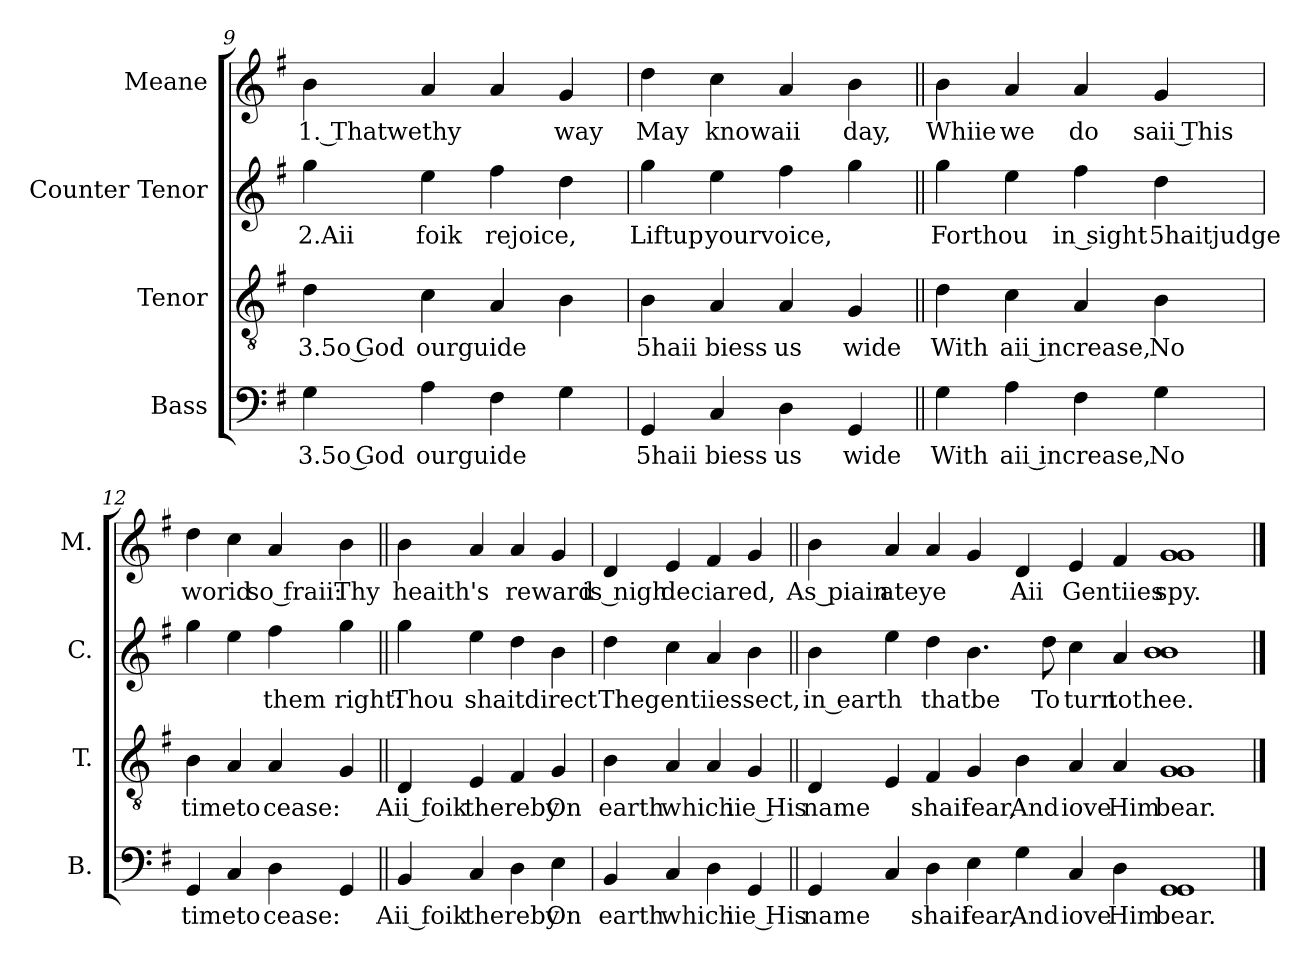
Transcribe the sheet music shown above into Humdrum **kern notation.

**kern	**text	**kern	**text	**kern	**text	**kern	**text
*part4	*part4	*part3	*part3	*part2	*part2	*part1	*part1
*staff4	*staff4	*staff3	*staff3	*staff2	*staff2	*staff1	*staff1
*I"Bass	*	*I"Tenor	*	*I"Counter Tenor	*	*I"Meane	*
*I'B.	*	*I'T.	*	*I'C.	*	*I'M.	*
!!LO:LB:g=z
*clefF4	*	*clefGv2	*	*clefG2	*	*clefG2	*
*k[f#]	*	*k[f#]	*	*k[f#]	*	*k[f#]	*
*G:	*	*G:	*	*G:	*	*G:	*
=9	=9	=9	=9	=9	=9	=9	=9
!LO:N:head=solid	!LO:LY:a:rj	!	!LO:LY:b:rj	!LO:N:head=solid	!LO:LY:b	!LO:N:head=solid	!LO:LY:b:rj
4G\	3.5o God	4d\	3.5o God	4gg\	2.Aii	4b\	1. Thatwethy
!	!LO:LY:a	!LO:N:head=solid	!LO:LY:b	!LO:N:head=solid	!LO:LY:b	!	!
4A\	ourguide	4c\	ourguide	4ee\	foik	4a/	.
!LO:N:head=solid	!	!	!	!LO:N:head=solid	!LO:LY:b	!	!
4F#\	.	4A/	.	4ff#\	rejoice,	4a/	.
!LO:N:head=solid	!	!LO:N:head=solid	!	!	!	!LO:N:head=solid	!LO:LY:b
4G\	.	4B\	.	4dd\	.	4g/	way
=10	=10	=10	=10	=10	=10	=10	=10
!LO:N:head=solid	!LO:LY:a	!LO:N:head=solid	!LO:LY:b	!LO:N:head=solid	!LO:LY:b	!	!LO:LY:b
4GG/	5haii	4B\	5haii	4gg\	Liftup	4dd\	May
!LO:N:head=solid	!LO:LY:a	!	!LO:LY:b	!LO:N:head=solid	!LO:LY:b	!LO:N:head=solid	!LO:LY:b
4C/	biess	4A/	biess	4ee\	yourvoice,	4cc\	knowaii
!	!LO:LY:a	!	!LO:LY:b	!LO:N:head=solid	!	!	!
4D\	us	4A/	us	4ff#\	.	4a/	.
!LO:N:head=solid	!LO:LY:a	!LO:N:head=solid	!LO:LY:b	!LO:N:head=solid	!	!LO:N:head=solid	!LO:LY:b
4GG/	wide	4G/	wide	4gg\	.	4b\	day,
=11||	=11||	=11||	=11||	=11||	=11||	=11||	=11||
!LO:N:head=solid	!LO:LY:a	!	!LO:LY:b	!LO:N:head=solid	!LO:LY:b	!LO:N:head=solid	!LO:LY:b
4G\	With	4d\	With	4gg\	Forthou	4b\	Whiie
!	!LO:LY:a:rj	!LO:N:head=solid	!LO:LY:b:rj	!LO:N:head=solid	!	!	!LO:LY:b
4A\	aii increase,	4c\	aii increase,	4ee\	.	4a/	we
!LO:N:head=solid	!	!	!	!LO:N:head=solid	!LO:LY:b:rj	!	!LO:LY:b
4F#\	.	4A/	.	4ff#\	in sight	4a/	do
!LO:N:head=solid	!LO:LY:a	!LO:N:head=solid	!LO:LY:b	!	!LO:LY:b	!LO:N:head=solid	!LO:LY:b:rj
4G\	No	4B\	No	4dd\	5haitjudge	4g/	saii This
=12	=12	=12	=12	=12	=12	=12	=12
!LO:N:head=solid	!LO:LY:a	!LO:N:head=solid	!LO:LY:b	!LO:N:head=solid	!	!	!LO:LY:b
4GG/	timeto	4B\	timeto	4gg\	.	4dd\	worid
!LO:N:head=solid	!	!	!	!LO:N:head=solid	!	!LO:N:head=solid	!
4C/	.	4A/	.	4ee\	.	4cc\	.
!	!LO:LY:a	!	!LO:LY:b	!LO:N:head=solid	!LO:LY:b	!	!LO:LY:b:rj
4D\	cease:	4A/	cease:	4ff#\	them	4a/	so fraii:
!	!	!LO:N:head=solid	!	!LO:N:head=solid	!LO:LY:b	!LO:N:head=solid	!LO:LY:b
4GG/	.	4G/	.	4gg\	right:	4b\	Thy
=13||	=13||	=13||	=13||	=13||	=13||	=13||	=13||
!LO:N:head=solid	!LO:LY:a:rj	!	!LO:LY:b:rj	!LO:N:head=solid	!LO:LY:b	!LO:N:head=solid	!LO:LY:b
4BB/	Aii foik	4D/	Aii foik	4gg\	Thou	4b\	heaith's
!LO:N:head=solid	!LO:LY:a	!LO:N:head=solid	!LO:LY:b	!LO:N:head=solid	!LO:LY:b	!	!
4C/	thereby	4E/	thereby	4ee\	shaitdirect	4a/	.
!	!	!LO:N:head=solid	!	!	!	!	!LO:LY:b
4D\	.	4F#/	.	4dd\	.	4a/	reward
!LO:N:head=solid	!LO:LY:a	!LO:N:head=solid	!LO:LY:b	!LO:N:head=solid	!	!LO:N:head=solid	!
4E\	On	4G/	On	4b\	.	4g/	.
=14	=14	=14	=14	=14	=14	=14	=14
!LO:N:head=solid	!LO:LY:a	!LO:N:head=solid	!LO:LY:b	!	!LO:LY:b	!	!LO:LY:b:rj
4BB/	earth	4B\	earth	4dd\	Thegentiies	4d/	is nigh
!LO:N:head=solid	!LO:LY:a	!	!LO:LY:b	!LO:N:head=solid	!	!LO:N:head=solid	!LO:LY:b
4C/	which	4A/	which	4cc\	.	4e/	deciared,
!	!	!	!	!	!	!LO:N:head=solid	!
4D\	.	4A/	.	4a/	.	4f#/	.
!LO:N:head=solid	!LO:LY:a:rj	!LO:N:head=solid	!LO:LY:b:rj	!LO:N:head=solid	!LO:LY:b	!LO:N:head=solid	!
4GG/	iie His	4G/	iie His	4b\	sect,	4g/	.
=15||	=15||	=15||	=15||	=15||	=15||	=15||	=15||
!LO:N:head=solid	!LO:LY:a	!	!LO:LY:b	!LO:N:head=solid	!LO:LY:b:rj	!LO:N:head=solid	!LO:LY:b:rj
4GG/	name	4D/	name	4b\	in earth	4b\	As piain
!LO:N:head=solid	!	!LO:N:head=solid	!	!LO:N:head=solid	!	!	!LO:LY:b
4C/	.	4E/	.	4ee\	.	4a/	ateye
!	!LO:LY:a	!LO:N:head=solid	!LO:LY:b	!	!LO:LY:b	!	!
4D\	shaii	4F#/	shaii	4dd\	thatbe	4a/	.
!LO:N:head=solid	!LO:LY:a	!LO:N:head=solid	!LO:LY:b	!LO:N:head=solid	!	!LO:N:head=solid	!
4E\	fear,	4G/	fear,	4.b\	.	4g/	.
!LO:N:head=solid	!LO:LY:a	!LO:N:head=solid	!LO:LY:b	!	!	!	!LO:LY:b
4G\	And	4B\	And	.	.	4d/	Aii
!	!	!	!	!	!LO:LY:b:rj	!	!
.	.	.	.	8dd\	To	.	.
!LO:N:head=solid	!LO:LY:a	!	!LO:LY:b	!LO:N:head=solid	!LO:LY:b	!LO:N:head=solid	!LO:LY:b
4C/	iove	4A/	iove	4cc\	turn	4e/	Gentiies
!	!LO:LY:a	!	!LO:LY:b	!	!LO:LY:b	!LO:N:head=solid	!
4D\	Him	4A/	Him	4a/	tothee.	4f#/	.
!	!LO:LY:a	!	!LO:LY:b	!	!	!	!LO:LY:b
(<1GG 1GG	bear.	(<1G 1G	bear.	(>1b 1b	.	(<1g 1g	spy.
==	==	==	==	==	==	==	==
*-	*-	*-	*-	*-	*-	*-	*-
